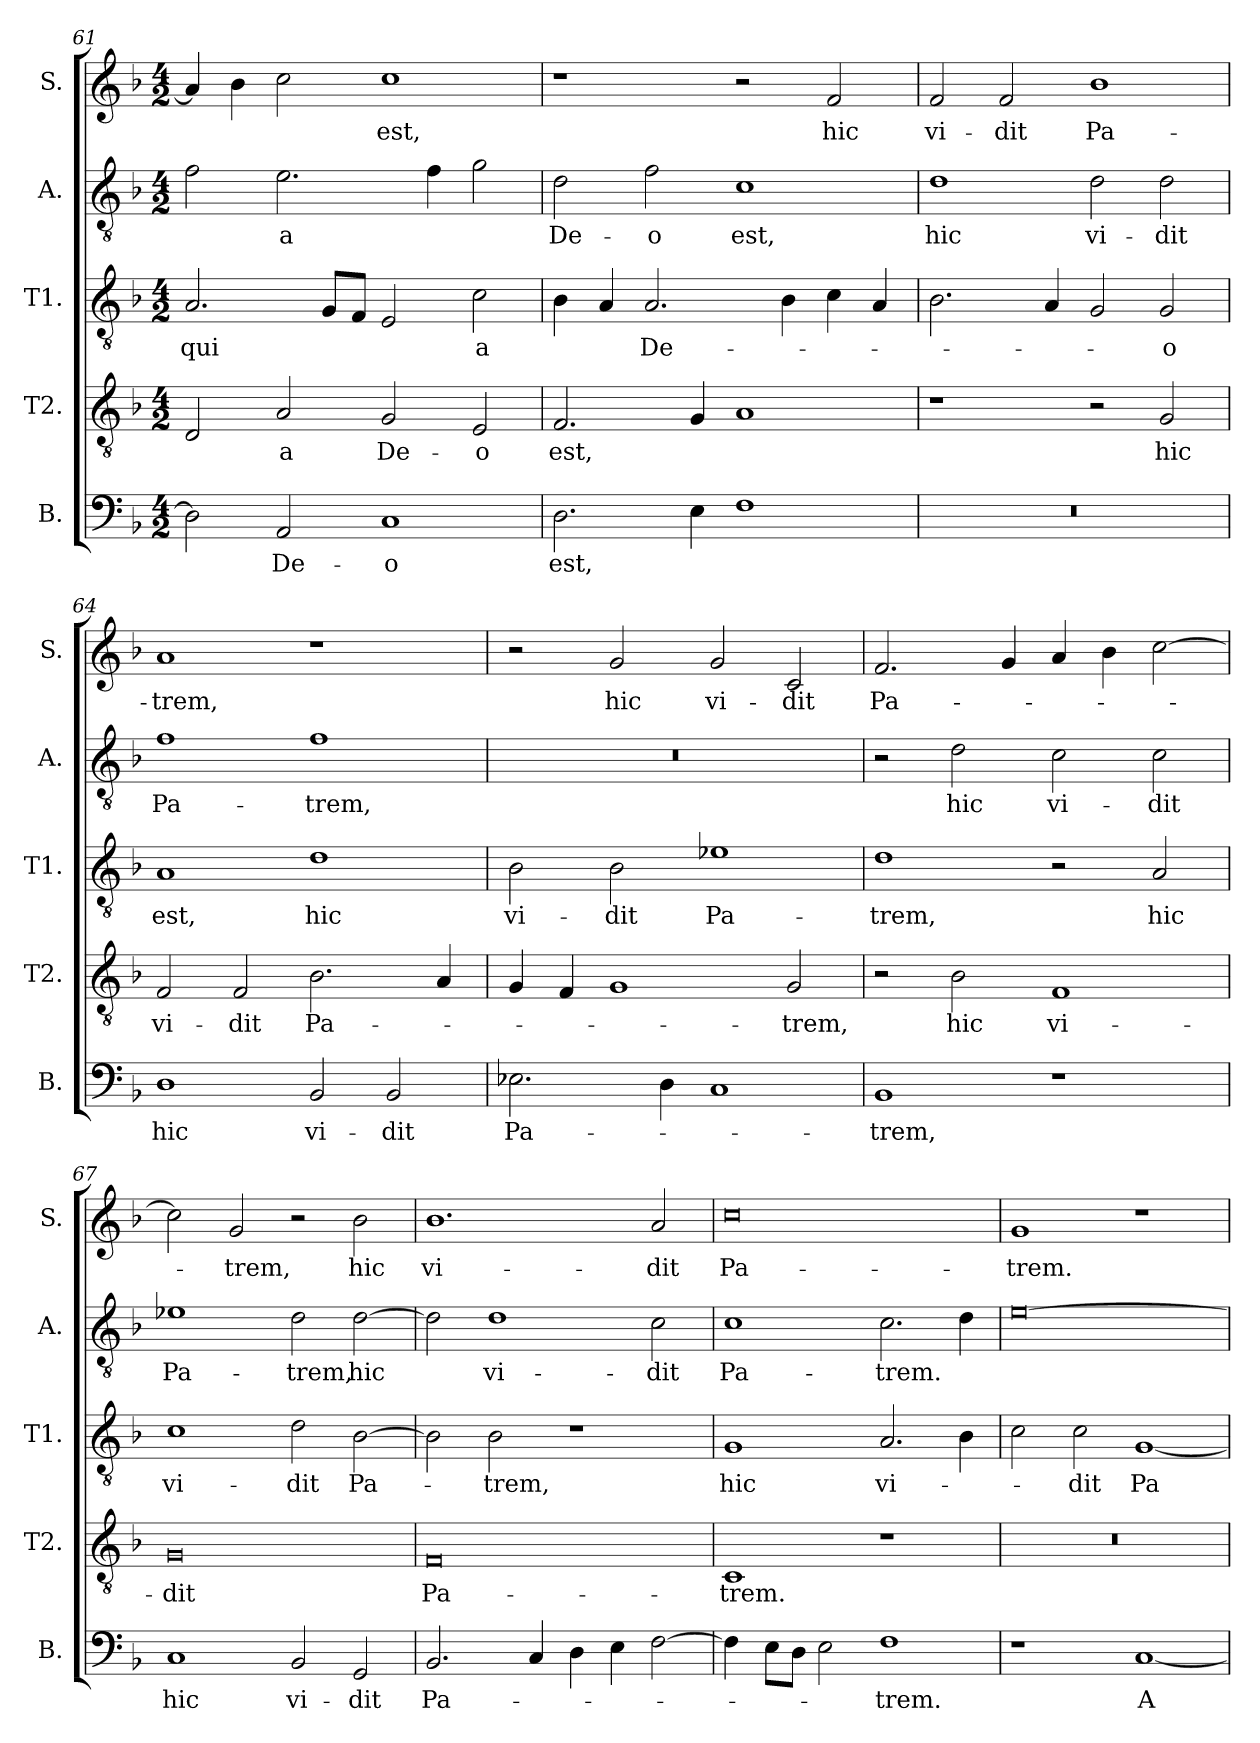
**kern	**text	**kern	**text	**kern	**text	**kern	**text	**kern	**text
*part5	*part5	*part4	*part4	*part3	*part3	*part2	*part2	*part1	*part1
*staff5	*staff5	*staff4	*staff4	*staff3	*staff3	*staff2	*staff2	*staff1	*staff1
*I"B.	*	*I"T2.	*	*I"T1.	*	*I"A.	*	*I"S.	*
*I'B.	*	*I'T2.	*	*I'T1.	*	*I'A.	*	*I'S.	*
*clefF4	*	*clefGv2	*	*clefGv2	*	*clefGv2	*	*clefG2	*
*k[b-]	*	*k[b-]	*	*k[b-]	*	*k[b-]	*	*k[b-]	*
*F:	*	*F:	*	*F:	*	*F:	*	*F:	*
*M4/2	*	*M4/2	*	*M4/2	*	*M4/2	*	*M4/2	*
=61	=61	=61	=61	=61	=61	=61	=61	=61	=61
!	!	!	!	!	!LO:LY:b	!	!	!	!
2D\]	.	2D/	.	2.A/	qui	2f\	.	4a/]	.
.	.	.	.	.	.	.	.	4b-\	.
!	!LO:LY:b	!	!LO:LY:b	!	!	!	!LO:LY:b	!	!
2AA/	De-	2A/	a	.	.	2.e\	a	2cc\	.
.	.	.	.	8G/L	.	.	.	.	.
.	.	.	.	8F/J	.	.	.	.	.
!	!LO:LY:b	!	!LO:LY:b	!	!	!	!	!	!LO:LY:b
1C	-o	2G/	De-	2E/	.	.	.	1cc	est,
.	.	.	.	.	.	4f\	.	.	.
!	!	!	!LO:LY:b	!	!LO:LY:b	!	!	!	!
.	.	2E/	-o	2c\	a	2g\	.	.	.
=62	=62	=62	=62	=62	=62	=62	=62	=62	=62
!	!LO:LY:b	!	!LO:LY:b	!	!	!	!LO:LY:b	!	!
2.D\	est,	2.F/	est,	4B-\	.	2d\	De-	1r	.
.	.	.	.	4A/	.	.	.	.	.
!	!	!	!	!	!LO:LY:b	!	!LO:LY:b	!	!
.	.	.	.	2.A/	De-	2f\	-o	.	.
4E\	.	4G/	.	.	.	.	.	.	.
!	!	!	!	!	!	!	!LO:LY:b	!	!
1F	.	1A	.	.	.	1c	est,	2r	.
.	.	.	.	4B-\	.	.	.	.	.
!	!	!	!	!	!	!	!	!	!LO:LY:b
.	.	.	.	4c\	.	.	.	2f/	hic
.	.	.	.	4A/	.	.	.	.	.
=63	=63	=63	=63	=63	=63	=63	=63	=63	=63
!	!	!	!	!	!	!	!LO:LY:b	!	!LO:LY:b
0r	.	1r	.	2.B-\	.	1d	hic	2f/	vi-
!	!	!	!	!	!	!	!	!	!LO:LY:b
.	.	.	.	.	.	.	.	2f/	-dit
.	.	.	.	4A/	.	.	.	.	.
!	!	!	!	!	!	!	!LO:LY:b	!	!LO:LY:b
.	.	2r	.	2G/	.	2d\	vi-	1b-	Pa-
!	!	!	!LO:LY:b	!	!LO:LY:b	!	!LO:LY:b	!	!
.	.	2G/	hic	2G/	-o	2d\	-dit	.	.
!!LO:PB:g=z
=64	=64	=64	=64	=64	=64	=64	=64	=64	=64
!	!LO:LY:b	!	!LO:LY:b	!	!LO:LY:b	!	!LO:LY:b	!	!LO:LY:b
1D	hic	2F/	vi-	1A	est,	1f	Pa-	1a	-trem,
!	!	!	!LO:LY:b	!	!	!	!	!	!
.	.	2F/	-dit	.	.	.	.	.	.
!	!LO:LY:b	!	!LO:LY:b	!	!LO:LY:b	!	!LO:LY:b	!	!
2BB-/	vi-	2.B-\	Pa-	1d	hic	1f	-trem,	1r	.
!	!LO:LY:b	!	!	!	!	!	!	!	!
2BB-/	-dit	.	.	.	.	.	.	.	.
.	.	4A/	.	.	.	.	.	.	.
=65	=65	=65	=65	=65	=65	=65	=65	=65	=65
!	!LO:LY:b	!	!	!	!LO:LY:b	!	!	!	!
2.E-X\	Pa-	4G/	.	2B-\	vi-	0r	.	2r	.
.	.	4F/	.	.	.	.	.	.	.
!	!	!	!	!	!LO:LY:b	!	!	!	!LO:LY:b
.	.	1G	.	2B-\	-dit	.	.	2g/	hic
4D\	.	.	.	.	.	.	.	.	.
!	!	!	!	!	!LO:LY:b	!	!	!	!LO:LY:b
1C	.	.	.	1e-X	Pa-	.	.	2g/	vi-
!	!	!	!LO:LY:b	!	!	!	!	!	!LO:LY:b
.	.	2G/	-trem,	.	.	.	.	2c/	-dit
=66	=66	=66	=66	=66	=66	=66	=66	=66	=66
!	!LO:LY:b	!	!	!	!LO:LY:b	!	!	!	!LO:LY:b
1BB-	-trem,	2r	.	1d	-trem,	2r	.	2.f/	Pa-
!	!	!	!LO:LY:b	!	!	!	!LO:LY:b	!	!
.	.	2B-\	hic	.	.	2d\	hic	.	.
.	.	.	.	.	.	.	.	4g/	.
!	!	!	!LO:LY:b	!	!	!	!LO:LY:b	!	!
1r	.	1F	vi-	2r	.	2c\	vi-	4a/	.
.	.	.	.	.	.	.	.	4b-\	.
!	!	!	!	!	!LO:LY:b	!	!LO:LY:b	!	!
.	.	.	.	2A/	hic	2c\	-dit	[2cc\	.
=67	=67	=67	=67	=67	=67	=67	=67	=67	=67
!	!LO:LY:b	!	!LO:LY:b	!	!LO:LY:b	!	!LO:LY:b	!	!
1C	hic	0G	-dit	1c	vi-	1e-X	Pa-	2cc\]	.
!	!	!	!	!	!	!	!	!	!LO:LY:b
.	.	.	.	.	.	.	.	2g/	-trem,
!	!LO:LY:b	!	!	!	!LO:LY:b	!	!LO:LY:b	!	!
2BB-/	vi-	.	.	2d\	-dit	2d\	-trem,	2r	.
!	!LO:LY:b	!	!	!	!LO:LY:b	!	!LO:LY:b	!	!LO:LY:b
2GG/	-dit	.	.	[2B-\	Pa-	[2d\	hic	2b-\	hic
!!LO:LB:g=z
=68	=68	=68	=68	=68	=68	=68	=68	=68	=68
!	!LO:LY:b	!	!LO:LY:b	!	!	!	!	!	!LO:LY:b
2.BB-/	Pa-	0F	Pa-	2B-\]	.	2d\]	.	1.b-	vi-
!	!	!	!	!	!LO:LY:b	!	!LO:LY:b	!	!
.	.	.	.	2B-\	-trem,	1d	vi-	.	.
4C/	.	.	.	.	.	.	.	.	.
4D\	.	.	.	1r	.	.	.	.	.
4E\	.	.	.	.	.	.	.	.	.
!	!	!	!	!	!	!	!LO:LY:b	!	!LO:LY:b
[2F\	.	.	.	.	.	2c\	-dit	2a/	-dit
=69	=69	=69	=69	=69	=69	=69	=69	=69	=69
!	!	!	!LO:LY:b	!	!LO:LY:b	!	!LO:LY:b	!	!LO:LY:b
4F\]	.	1C	-trem.	1G	hic	1c	Pa-	0cc	Pa-
8E\L	.	.	.	.	.	.	.	.	.
8D\J	.	.	.	.	.	.	.	.	.
2E\	.	.	.	.	.	.	.	.	.
!	!LO:LY:b	!	!	!	!LO:LY:b	!	!LO:LY:b	!	!
1F	-trem.	1r	.	2.A/	vi-	2.c\	-trem.	.	.
.	.	.	.	4B-\	.	4d\	.	.	.
=70	=70	=70	=70	=70	=70	=70	=70	=70	=70
!	!	!	!	!	!	!	!	!	!LO:LY:b
1r	.	0r	.	2c\	.	[0e	.	1g	-trem.
!	!	!	!	!	!LO:LY:b	!	!	!	!
.	.	.	.	2c\	-dit	.	.	.	.
!	!LO:LY:b	!	!	!	!LO:LY:b	!	!	!	!
[1C	A-	.	.	[1G	Pa-	.	.	1r	.
=	=	=	=	=	=	=	=	=	=
*-	*-	*-	*-	*-	*-	*-	*-	*-	*-
